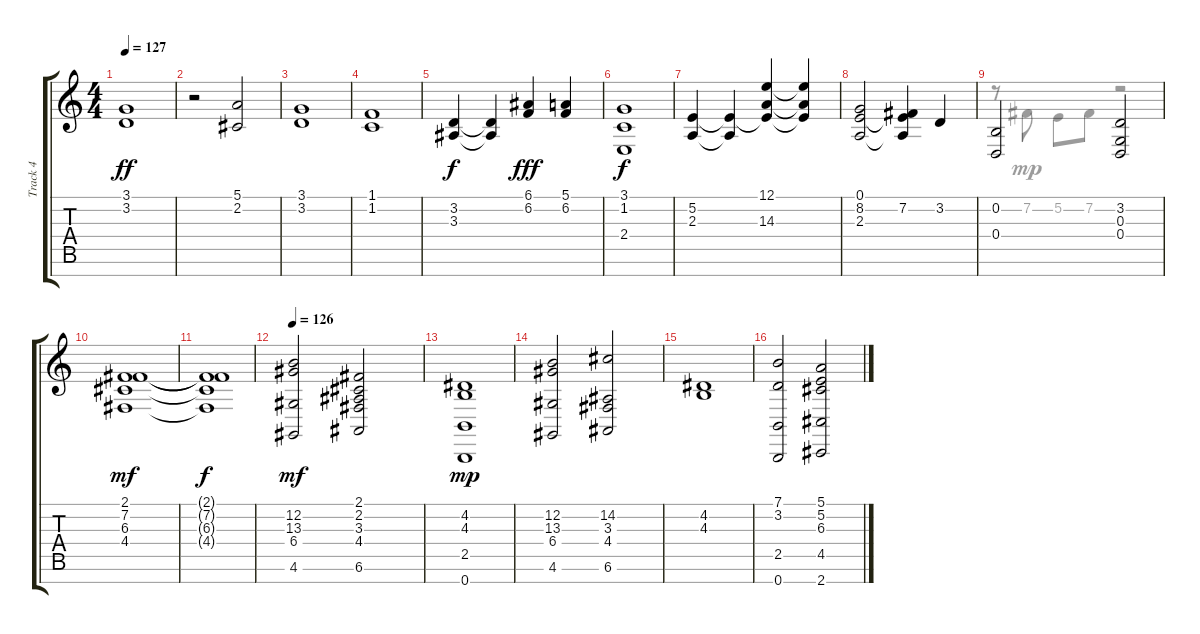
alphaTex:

\track ("Track 4" "Track 4") {instrument frenchhorn}
\staff {score tabs}
\tuning (E4 B3 G3 D3 A2 E2 B1) {hide}
\voice
\ts (4 4)
\tempo 127
\clef g2
\ks c
(3.1 3.2).1{dy ff} |
r.2 (5.1 2.2).2 |
(3.1 3.2).1 |
(1.1 1.2).1{volume 9 balance 3 instrument pad2warm} |
(3.2 3.3).4{dy f} (3.2{t} 3.3{t}).4 (6.1 6.2).4{dy fff} (5.1 6.2).4 |
(3.1 1.2 2.4).1{dy f} |
(5.2 2.3).4 (5.2{t} 2.3{t}).4 (12.1 5.2{t} 14.3).4 (12.1{t} 5.2{t} 14.3{t}).4 |
(0.1 8.2 2.3).2 (0.1{t} 7.2 2.3{t}).4 3.2.4 |
(0.2 0.4).2 (3.2 0.3 0.4).2 |
(2.1 7.2 6.3 4.4).1{dy mf} |
(2.1{t} 7.2{t} 6.3{t} 4.4{t}).1{dy f} |
\tempo 126
(12.2 13.3 6.4 4.6).2{dy mf balance 12 instrument pad2warm} (2.1 2.2 3.3 4.4 6.6).2 |
(4.2 4.3 2.5 0.7).1{dy mp} |
(12.2 13.3 6.4 4.6).2 (14.2 3.3 4.4 6.6).2 |
(4.2 4.3).1 |
(7.1 3.2 2.5 0.7).2 (5.1 5.2 6.3 4.5 2.7).2
\voice
\clef g2
\ottava regular
\simile none
\ks c
|
|
|
|
|
|
|
|
r.8 7.2.8 5.2.8 7.2.8 r.2 |
|
|
|
|
|
|
